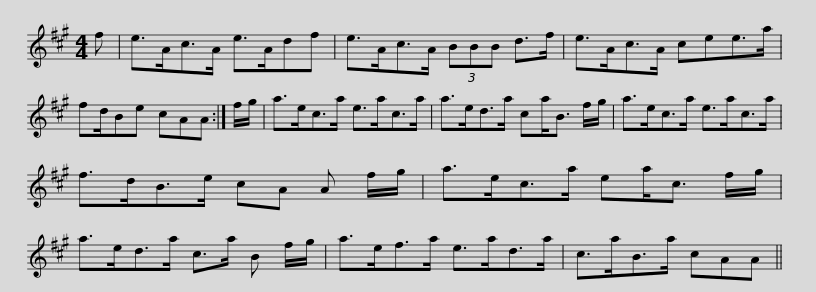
X:1
L:1/8
M:4/4
I:linebreak $
K:A
V:1 treble
V:1
 f | e>Ac>A e>Adf | e>Ac>A (3BBB d>f | e>Ac>A cee>a | fd/Be cAA :| %5
 f/g/ |$ a>ec>a e>ac>a | a>ed>a ca<B f/g/ | a>ec>a e>ac>a | f>dB>e cA A f/g/ |$ %10
 a>ec>a ea<c f/g/ | a>ed>a c>a B f/g/ | a>ef>a e>ad>a | c>aB>a cAA || %14
